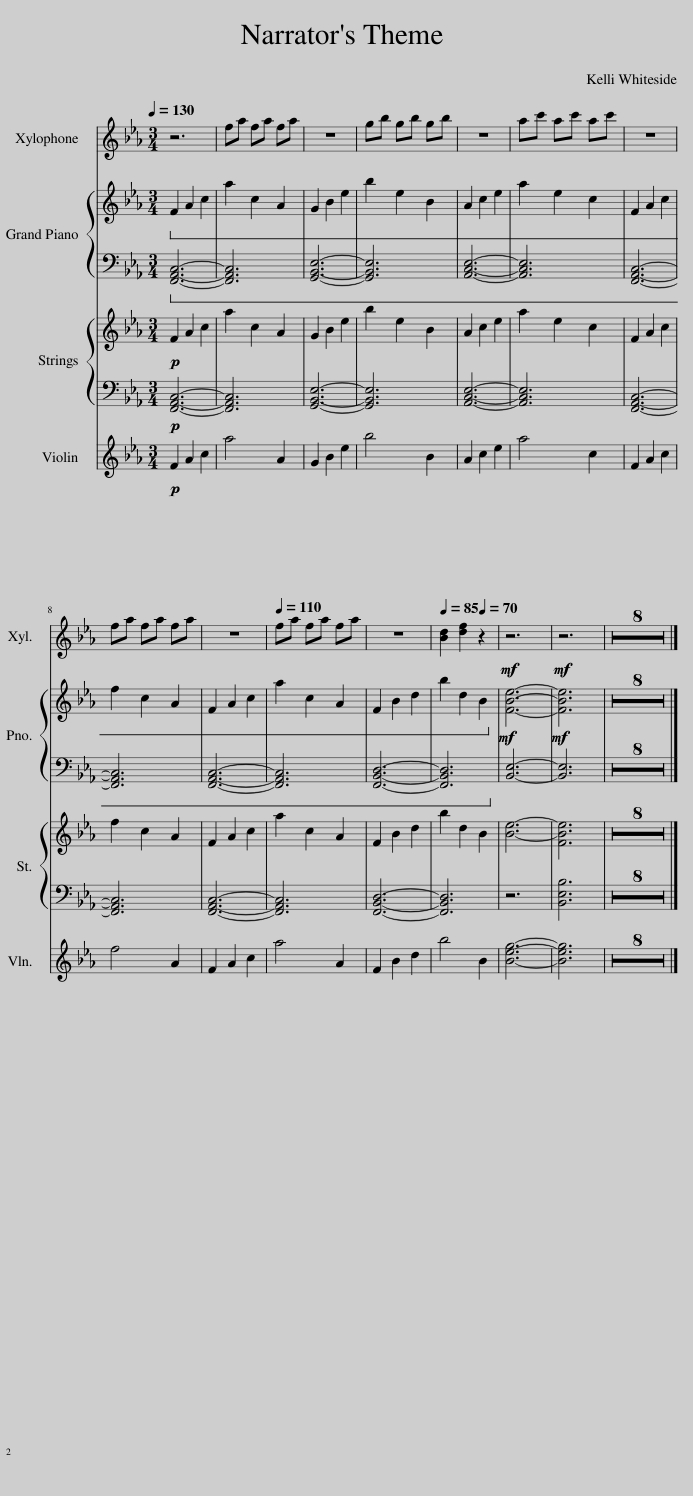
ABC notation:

X:1
%%score 1 { 2 | 3 } { 4 | 5 } 6
L:1/8
Q:1/4=130
M:3/4
I:linebreak $
K:Eb
V:1 treble transpose=12
V:2 treble
V:3 bass
V:4 treble
V:5 bass
V:6 treble
V:1
 z6 | fa fa fa | z6 | gb gb gb | z6 | %5
 ac' ac' ac' | z6 |$ fa fa fa | z6 |[Q:1/4=110] fa fa f[Q:1/4=95]a | %10
 z6 |[Q:1/4=85] [Bd]2 [df]2[Q:1/4=70] z2 |!mf! z6 |!mf! z6 | z6 | %15
 z6 | z6 | z6 | z6 | z6 | %20
 z6 | z6 |] %22
V:2
!ped! F2!ped! A2 c2 | a2 c2 A2 | G2 B2 e2 | b2 e2 B2 | A2 c2 e2 | %5
 a2 e2 c2 | F2 A2 c2 |$ f2 c2 A2 | F2 A2 c2 | a2 c2 A2 | %10
 F2 B2 d2 | b2 d2 B2!ped-up! |!mf! [FBe]6- |!mf! [FBe]6 | z6 | %15
 z6 | z6 | z6 | z6 | z6 | %20
 z6 | z6 |] %22
V:3
 [F,,A,,C,]6- | [F,,A,,C,]6 | [G,,B,,E,]6- | [G,,B,,E,]6 | [A,,C,E,]6- | %5
 [A,,C,E,]6 | [F,,A,,C,]6- |$ [F,,A,,C,]6 | [F,,A,,C,]6- | [F,,A,,C,]6 | %10
 [F,,B,,D,]6- | [F,,B,,D,]6 | [B,,E,]6- | [B,,E,]6 | z6 | %15
 z6 | z6 | z6 | z6 | z6 | %20
 z6 | z6 |] %22
V:4
!p! F2 A2 c2 | a2 c2 A2 | G2 B2 e2 | b2 e2 B2 | A2 c2 e2 | %5
 a2 e2 c2 | F2 A2 c2 |$ f2 c2 A2 | F2 A2 c2 | a2 c2 A2 | %10
 F2 B2 d2 | b2 d2 B2 | [Be]6- | [FBe]6 | z6 | %15
 z6 | z6 | z6 | z6 | z6 | %20
 z6 | z6 |] %22
V:5
!p! [F,,A,,C,]6- | [F,,A,,C,]6 | [G,,B,,E,]6- | [G,,B,,E,]6 | [A,,C,E,]6- | %5
 [A,,C,E,]6 | [F,,A,,C,]6- |$ [F,,A,,C,]6 | [F,,A,,C,]6- | [F,,A,,C,]6 | %10
 [F,,B,,D,]6- | [F,,B,,D,]6 | z6 | [B,,E,B,]6 | z6 | %15
 z6 | z6 | z6 | z6 | z6 | %20
 z6 | z6 |] %22
V:6
!p! F2 A2 c2 | a4 A2 | G2 B2 e2 | b4 B2 | A2 c2 e2 | %5
 a4 c2 | F2 A2 c2 |$ f4 A2 | F2 A2 c2 | a4 A2 | %10
 F2 B2 d2 | b4 B2 | [Beg]6- | [Beg]6 | z6 | %15
 z6 | z6 | z6 | z6 | z6 | %20
 z6 | z6 |] %22
